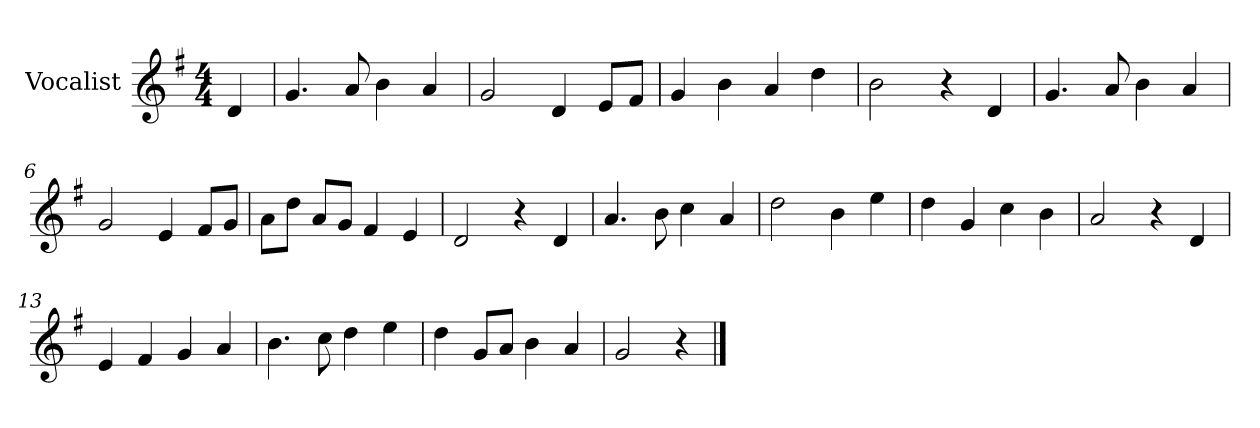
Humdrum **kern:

**kern
*part1
*staff1
*I"Vocalist
*k[f#]
*G:
*M4/4
=
4d
=1
4.g
8a
4b
4a
=2
2g
4d
8eL
8f#J
=3
4g
4b
4a
4dd
=4
2b
4r
4d
=5
4.g
8a
4b
4a
=6
2g
4e
8f#L
8gJ
=7
8aL
8ddJ
8aL
8gJ
4f#
4e
=8
2d
4r
4d
=9
4.a
8b
4cc
4a
=10
2dd
4b
4ee
=11
4dd
4g
4cc
4b
=12
2a
4r
4d
=13
4e
4f#
4g
4a
=14
4.b
8cc
4dd
4ee
=15
4dd
8gL
8aJ
4b
4a
=16
2g
4r
==
*-
